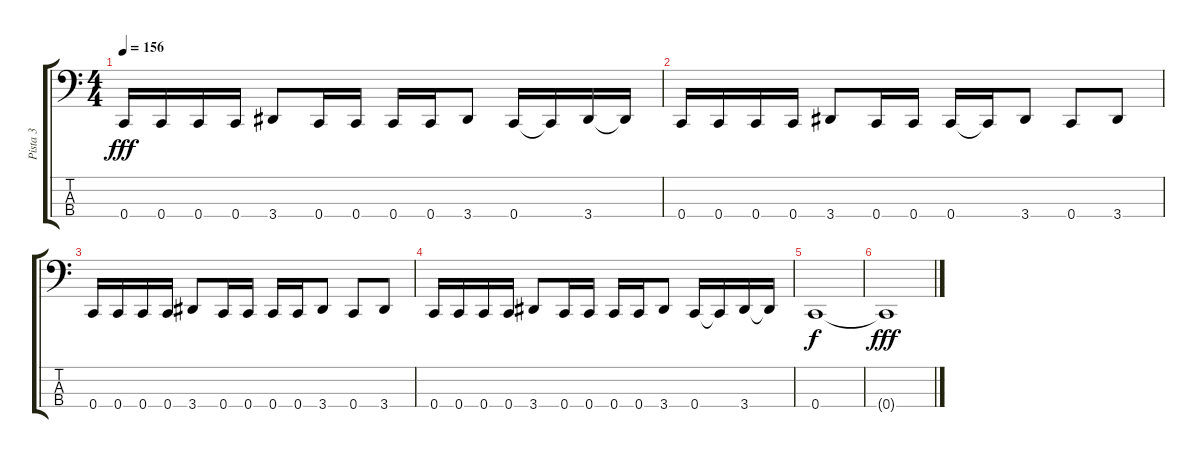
\track ("Pista 3" "Pista 3") {instrument electricbassfinger}
\staff {score tabs}
\tuning (Eb2 Bb1 F1 C1) {hide}
\ts (4 4)
\tempo 156
\clef f4
\ks c
0.4.16{dy fff} 0.4.16 0.4.16 0.4.16 3.4.8 0.4.16 0.4.16 0.4.16 0.4.16 3.4.8 0.4.16 0.4{t}.16 3.4.16 3.4{t}.16 |
0.4.16 0.4.16 0.4.16 0.4.16 3.4.8 0.4.16 0.4.16 0.4.16 0.4{t}.16 3.4.8 0.4.8 3.4.8 |
0.4.16 0.4.16 0.4.16 0.4.16 3.4.8 0.4.16 0.4.16 0.4.16 0.4.16 3.4.8 0.4.8 3.4.8 |
0.4.16 0.4.16 0.4.16 0.4.16 3.4.8 0.4.16 0.4.16 0.4.16 0.4.16 3.4.8 0.4.16 0.4{t}.16 3.4.16 3.4{t}.16 |
0.4.1{dy f volume 10 instrument tremolostrings} |
0.4{t}.1{dy fff}
